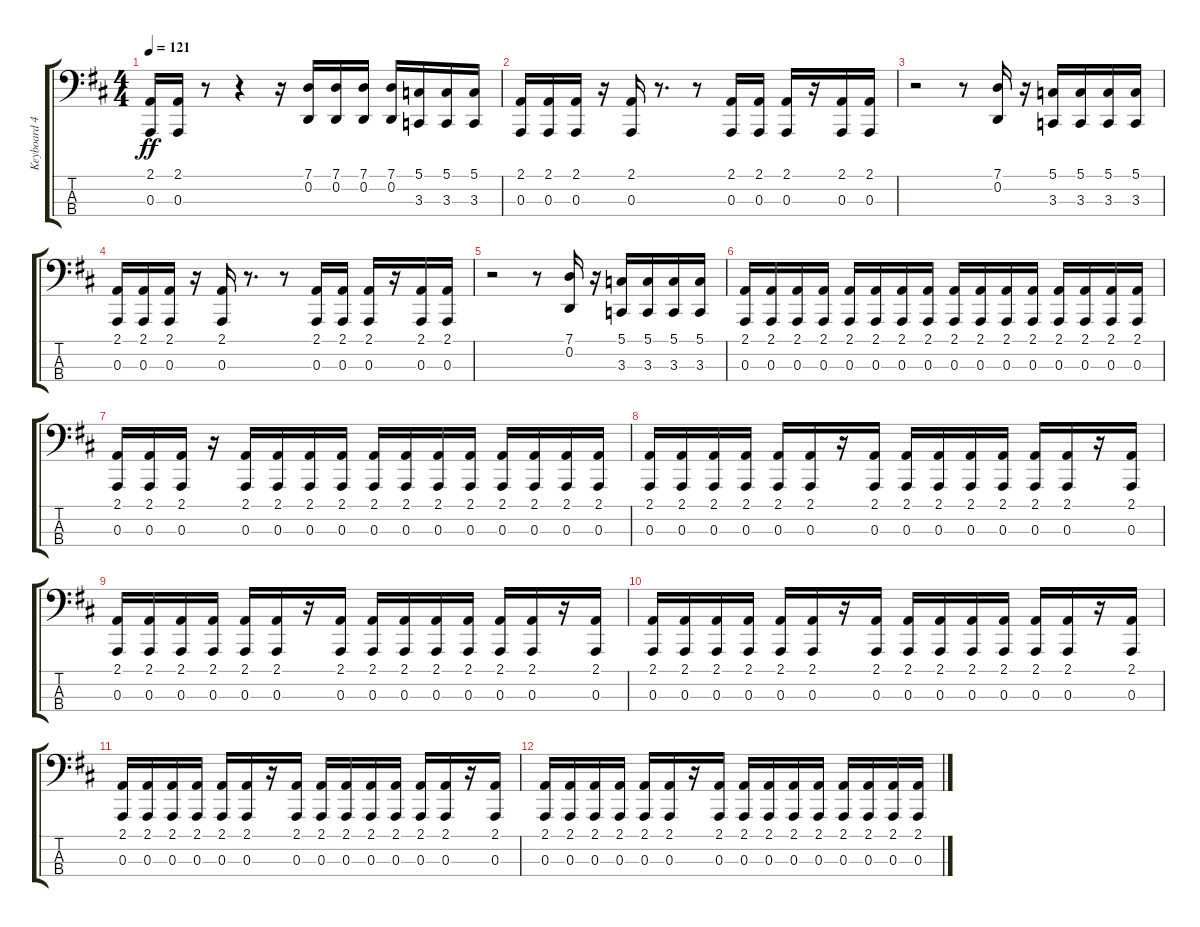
\track ("Keyboard 4" "Keyboard 4") {instrument lead8bassandlead}
\staff {score tabs}
\tuning (G2 D2 A1 E1) {hide}
\ts (4 4)
\tempo 121
\clef f4
\ks d
(2.1 0.3).16{dy ff} (2.1 0.3).16 r.8 r.4 r.16 (7.1 0.2).16 (7.1 0.2).16 (7.1 0.2).16 (7.1 0.2).16 (5.1 3.3).16 (5.1 3.3).16 (5.1 3.3).16 |
(2.1 0.3).16 (2.1 0.3).16 (2.1 0.3).16 r.16 (2.1 0.3).16 r.8{d} r.8 (2.1 0.3).16 (2.1 0.3).16 (2.1 0.3).16 r.16 (2.1 0.3).16 (2.1 0.3).16 |
r.2 r.8 (7.1 0.2).16 r.16 (5.1 3.3).16 (5.1 3.3).16 (5.1 3.3).16 (5.1 3.3).16 |
(2.1 0.3).16 (2.1 0.3).16 (2.1 0.3).16 r.16 (2.1 0.3).16 r.8{d} r.8 (2.1 0.3).16 (2.1 0.3).16 (2.1 0.3).16 r.16 (2.1 0.3).16 (2.1 0.3).16 |
r.2 r.8 (7.1 0.2).16 r.16 (5.1 3.3).16 (5.1 3.3).16 (5.1 3.3).16 (5.1 3.3).16 |
(2.1 0.3).16 (2.1 0.3).16 (2.1 0.3).16 (2.1 0.3).16 (2.1 0.3).16 (2.1 0.3).16 (2.1 0.3).16 (2.1 0.3).16 (2.1 0.3).16 (2.1 0.3).16 (2.1 0.3).16 (2.1 0.3).16 (2.1 0.3).16 (2.1 0.3).16 (2.1 0.3).16 (2.1 0.3).16 |
(2.1 0.3).16 (2.1 0.3).16 (2.1 0.3).16 r.16 (2.1 0.3).16 (2.1 0.3).16 (2.1 0.3).16 (2.1 0.3).16 (2.1 0.3).16 (2.1 0.3).16 (2.1 0.3).16 (2.1 0.3).16 (2.1 0.3).16 (2.1 0.3).16 (2.1 0.3).16 (2.1 0.3).16 |
(2.1 0.3).16 (2.1 0.3).16 (2.1 0.3).16 (2.1 0.3).16 (2.1 0.3).16 (2.1 0.3).16 r.16 (2.1 0.3).16 (2.1 0.3).16 (2.1 0.3).16 (2.1 0.3).16 (2.1 0.3).16 (2.1 0.3).16 (2.1 0.3).16 r.16 (2.1 0.3).16 |
(2.1 0.3).16 (2.1 0.3).16 (2.1 0.3).16 (2.1 0.3).16 (2.1 0.3).16 (2.1 0.3).16 r.16 (2.1 0.3).16 (2.1 0.3).16 (2.1 0.3).16 (2.1 0.3).16 (2.1 0.3).16 (2.1 0.3).16 (2.1 0.3).16 r.16 (2.1 0.3).16 |
(2.1 0.3).16 (2.1 0.3).16 (2.1 0.3).16 (2.1 0.3).16 (2.1 0.3).16 (2.1 0.3).16 r.16 (2.1 0.3).16 (2.1 0.3).16 (2.1 0.3).16 (2.1 0.3).16 (2.1 0.3).16 (2.1 0.3).16 (2.1 0.3).16 r.16 (2.1 0.3).16 |
(2.1 0.3).16 (2.1 0.3).16 (2.1 0.3).16 (2.1 0.3).16 (2.1 0.3).16 (2.1 0.3).16 r.16 (2.1 0.3).16 (2.1 0.3).16 (2.1 0.3).16 (2.1 0.3).16 (2.1 0.3).16 (2.1 0.3).16 (2.1 0.3).16 r.16 (2.1 0.3).16 |
(2.1 0.3).16 (2.1 0.3).16 (2.1 0.3).16 (2.1 0.3).16 (2.1 0.3).16 (2.1 0.3).16 r.16 (2.1 0.3).16 (2.1 0.3).16 (2.1 0.3).16 (2.1 0.3).16 (2.1 0.3).16 (2.1 0.3).16 (2.1 0.3).16 (2.1 0.3).16 (2.1 0.3).16
